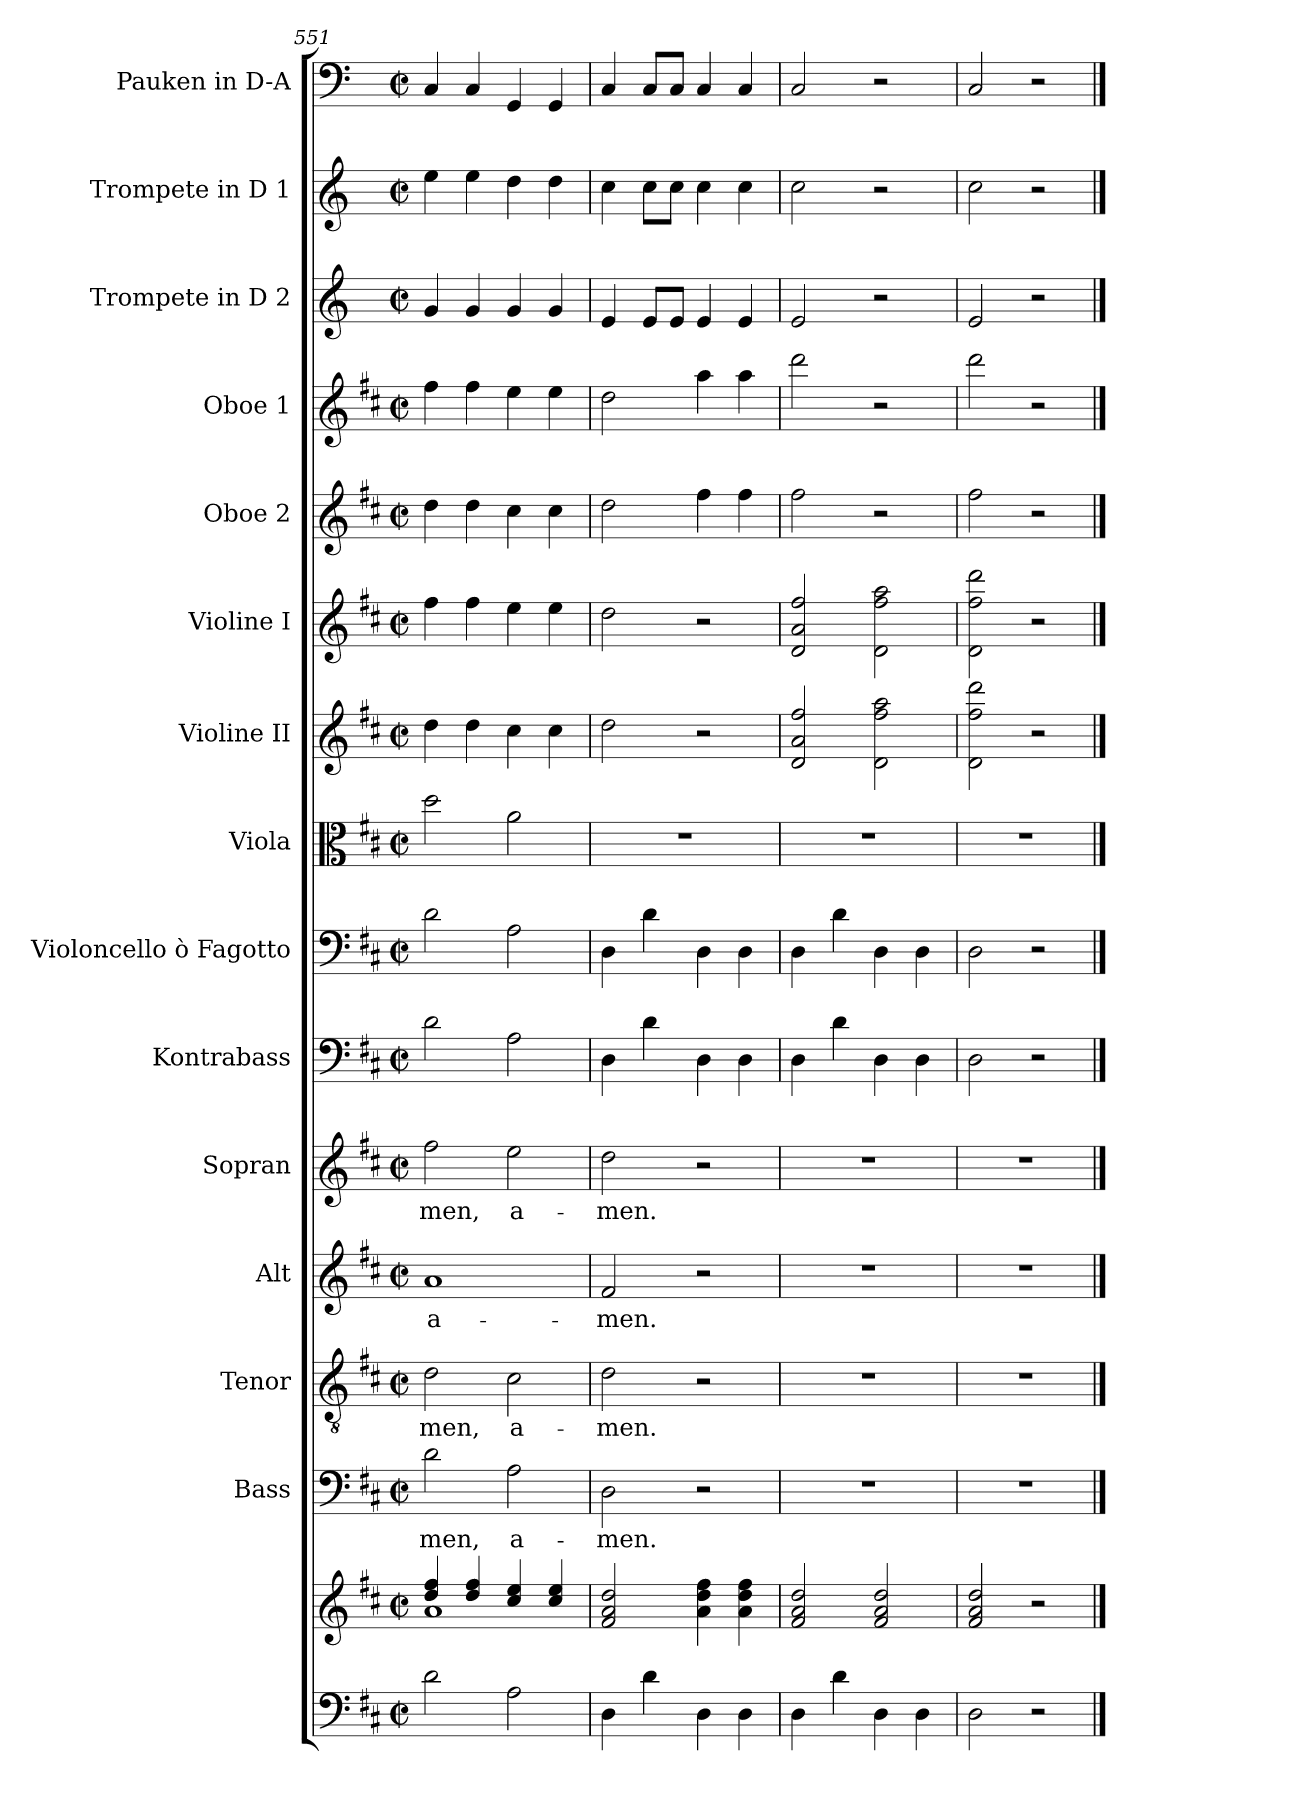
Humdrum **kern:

**kern	**kern	**kern	**text	**kern	**text	**kern	**text	**kern	**text	**kern	**kern	**kern	**kern	**kern	**kern	**kern	**kern	**kern	**kern
*part15	*part15	*part14	*part14	*part13	*part13	*part12	*part12	*part11	*part11	*part10	*part9	*part8	*part7	*part6	*part5	*part4	*part3	*part2	*part1
*staff16	*staff15	*staff14	*staff14	*staff13	*staff13	*staff12	*staff12	*staff11	*staff11	*staff10	*staff9	*staff8	*staff7	*staff6	*staff5	*staff4	*staff3	*staff2	*staff1
*	*	*I"Bass	*	*I"Tenor	*	*I"Alt	*	*I"Sopran	*	*I"Kontrabass	*I"Violoncello ò Fagotto	*I"Viola	*I"Violine II	*I"Violine I	*I"Oboe 2	*I"Oboe 1	*I"Trompete in D 2	*I"Trompete in D 1	*I"Pauken in D-A
*	*	*I'B.	*	*I'T.	*	*I'A.	*	*I'S.	*	*I'Kb.	*I'Vc.	*I'Vla.	*I'Vl. II	*I'Vl. I	*I'Ob. 2	*I'Ob. 1	*I'Trp. D 2	*I'Trp. D 1	*I'Pauk.
*clefF4	*clefG2	*clefF4	*	*clefGv2	*	*clefG2	*	*clefG2	*	*clefF4	*clefF4	*clefC3	*clefG2	*clefG2	*clefG2	*clefG2	*clefG2	*clefG2	*clefF4
*	*	*	*	*	*	*	*	*	*	*ITrd7c12	*	*	*	*	*	*	*ITrd-1c-2	*ITrd-1c-2	*ITrd-1c-2
*k[f#c#]	*k[f#c#]	*k[f#c#]	*	*k[f#c#]	*	*k[f#c#]	*	*k[f#c#]	*	*k[f#c#]	*k[f#c#]	*k[f#c#]	*k[f#c#]	*k[f#c#]	*k[f#c#]	*k[f#c#]	*k[f#c#]	*k[f#c#]	*k[f#c#]
*D:	*D:	*D:	*	*D:	*	*D:	*	*D:	*	*D:	*D:	*D:	*D:	*D:	*D:	*D:	*D:	*D:	*D:
*M2/2	*M2/2	*M2/2	*	*M2/2	*	*M2/2	*	*M2/2	*	*M2/2	*M2/2	*M2/2	*M2/2	*M2/2	*M2/2	*M2/2	*M2/2	*M2/2	*M2/2
*met(c|)	*met(c|)	*met(c|)	*	*met(c|)	*	*met(c|)	*	*met(c|)	*	*met(c|)	*met(c|)	*met(c|)	*met(c|)	*met(c|)	*met(c|)	*met(c|)	*met(c|)	*met(c|)	*met(c|)
=551	=551	=551	=551	=551	=551	=551	=551	=551	=551	=551	=551	=551	=551	=551	=551	=551	=551	=551	=551
*	*^	*	*	*	*	*	*	*	*	*	*	*	*	*	*	*	*	*	*
!	!	!	!	!LO:LY:b	!	!LO:LY:b	!	!LO:LY:b	!	!LO:LY:b	!	!	!	!	!	!	!	!	!	!
2d\	4dd/ 4ff#/	1a	2d\	-men,	2d\	-men,	1a	a-	2ff#\	-men,	2D\	2d\	2dd\	4dd\	4ff#\	4dd\	4ff#\	4a/	4ff#\	4D/
.	4dd/ 4ff#/	.	.	.	.	.	.	.	.	.	.	.	.	4dd\	4ff#\	4dd\	4ff#\	4a/	4ff#\	4D/
!	!	!	!	!LO:LY:b	!	!LO:LY:b	!	!	!	!LO:LY:b	!	!	!	!	!	!	!	!	!	!
2A\	4cc#/ 4ee/	.	2A\	a-	2c#\	a-	.	.	2ee\	a-	2AA\	2A\	2a\	4cc#\	4ee\	4cc#\	4ee\	4a/	4ee\	4AA/
.	4cc#/ 4ee/	.	.	.	.	.	.	.	.	.	.	.	.	4cc#\	4ee\	4cc#\	4ee\	4a/	4ee\	4AA/
*	*v	*v	*	*	*	*	*	*	*	*	*	*	*	*	*	*	*	*	*	*
=552	=552	=552	=552	=552	=552	=552	=552	=552	=552	=552	=552	=552	=552	=552	=552	=552	=552	=552	=552
!	!	!	!LO:LY:b	!	!LO:LY:b	!	!LO:LY:b	!	!LO:LY:b	!	!	!	!	!	!	!	!	!	!
4D\	2f#/ 2a/ 2dd/	2D\	-men.	2d\	-men.	2f#/	-men.	2dd\	-men.	4DD\	4D\	1r	2dd\	2dd\	2dd\	2dd\	4f#/	4dd\	4D/
4d\	.	.	.	.	.	.	.	.	.	4D\	4d\	.	.	.	.	.	8f#/L	8dd\L	8D/L
.	.	.	.	.	.	.	.	.	.	.	.	.	.	.	.	.	8f#/J	8dd\J	8D/J
4D\	4a\ 4dd\ 4ff#\	2r	.	2r	.	2r	.	2r	.	4DD\	4D\	.	2r	2r	4ff#\	4aa\	4f#/	4dd\	4D/
4D\	4a\ 4dd\ 4ff#\	.	.	.	.	.	.	.	.	4DD\	4D\	.	.	.	4ff#\	4aa\	4f#/	4dd\	4D/
=553	=553	=553	=553	=553	=553	=553	=553	=553	=553	=553	=553	=553	=553	=553	=553	=553	=553	=553	=553
4D\	2f#/ 2a/ 2dd/	1r	.	1r	.	1r	.	1r	.	4DD\	4D\	1r	2d/ 2a/ 2ff#/	2d/ 2a/ 2ff#/	2ff#\	2ddd\	2f#/	2dd\	2D/
4d\	.	.	.	.	.	.	.	.	.	4D\	4d\	.	.	.	.	.	.	.	.
4D\	2f#/ 2a/ 2dd/	.	.	.	.	.	.	.	.	4DD\	4D\	.	2d\ 2ff#\ 2aa\	2d\ 2ff#\ 2aa\	2r	2r	2r	2r	2r
4D\	.	.	.	.	.	.	.	.	.	4DD\	4D\	.	.	.	.	.	.	.	.
=554	=554	=554	=554	=554	=554	=554	=554	=554	=554	=554	=554	=554	=554	=554	=554	=554	=554	=554	=554
2D\	2f#/ 2a/ 2dd/	1r	.	1r	.	1r	.	1r	.	2DD\	2D\	1r	2d\ 2ff#\ 2ddd\	2d\ 2ff#\ 2ddd\	2ff#\	2ddd\	2f#/	2dd\	2D/
2r	2r	.	.	.	.	.	.	.	.	2r	2r	.	2r	2r	2r	2r	2r	2r	2r
==	==	==	==	==	==	==	==	==	==	==	==	==	==	==	==	==	==	==	==
*-	*-	*-	*-	*-	*-	*-	*-	*-	*-	*-	*-	*-	*-	*-	*-	*-	*-	*-	*-
